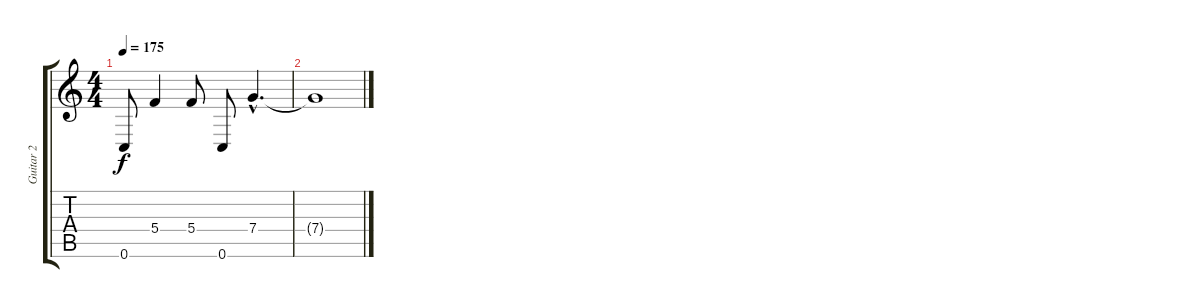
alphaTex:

\track ("Guitar 2" "Guitar 2") {instrument distortionguitar}
\staff {score tabs}
\tuning (D4 A3 F3 C3 G2 C2) {hide}
\ts (4 4)
\tempo 175
\clef g2
\ks c
0.6.8{dy f} 5.4.4 5.4.8 0.6.8 7.4{hac}.4{d} |
7.4{t}.1
